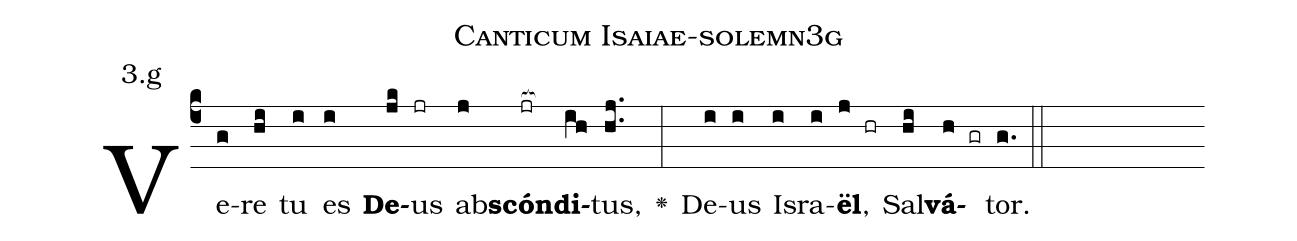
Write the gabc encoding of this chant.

name: Canticum Isaiae-solemn3g;
annotation: 3.g;
%%
(c4)Ve(g)re(hi) tu(i) es(i) <b>De</b>(jk)us(jr) ab(j)<b>scón</b>(jr[ocb:1{])<b>di</b>(ih[ocb:0}])tus,(hj..) <v>\greheightstar</v>(:) De(i)us(i) Is(i)ra(i)<b>ël</b>,(j hr) Sal(hi)<b>vá</b>(h gr)tor.(g.) (::)


%E(i) u(i) o(j) u(hi) a(h) e.(g.) (::)
